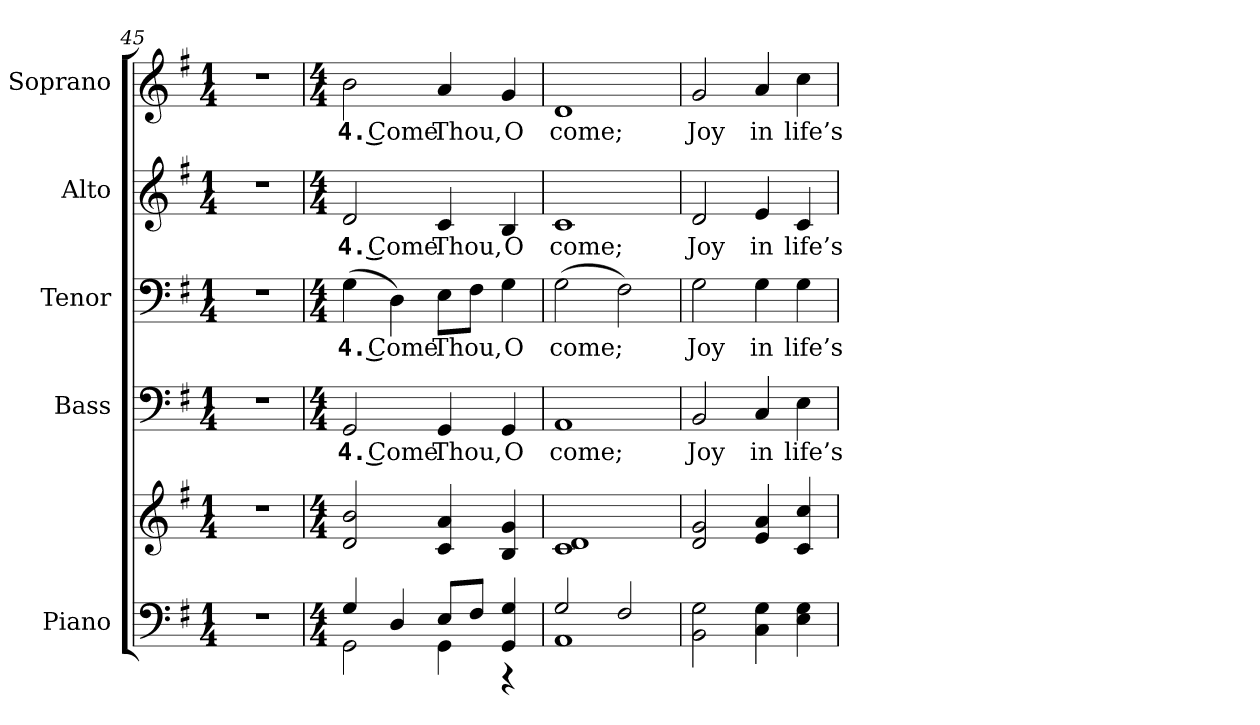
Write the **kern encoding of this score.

**kern	**kern	**kern	**text	**kern	**text	**kern	**text	**kern	**text
*part5	*part5	*part4	*part4	*part3	*part3	*part2	*part2	*part1	*part1
*staff6	*staff5	*staff4	*staff4	*staff3	*staff3	*staff2	*staff2	*staff1	*staff1
*I"Piano	*	*I"Bass	*	*I"Tenor	*	*I"Alto	*	*I"Soprano	*
*I'Pno.	*	*I'B.	*	*I'T.	*	*I'A.	*	*I'S.	*
!!LO:PB:g=z
*clefF4	*clefG2	*clefF4	*	*clefF4	*	*clefG2	*	*clefG2	*
*k[f#]	*k[f#]	*k[f#]	*	*k[f#]	*	*k[f#]	*	*k[f#]	*
*G:	*G:	*G:	*	*G:	*	*G:	*	*G:	*
*M1/4	*M1/4	*M1/4	*	*M1/4	*	*M1/4	*	*M1/4	*
=45	=45	=45	=45	=45	=45	=45	=45	=45	=45
!LO:N:vis=1	!LO:N:vis=1	!LO:N:vis=1	!	!LO:N:vis=1	!	!LO:N:vis=1	!	!LO:N:vis=1	!
4r	4r	4r	.	4r	.	4r	.	4r	.
=46	=46	=46	=46	=46	=46	=46	=46	=46	=46
*M4/4	*M4/4	*M4/4	*	*M4/4	*	*M4/4	*	*M4/4	*
*^	*	*	*	*	*	*	*	*	*
!	!	!	!	!LO:LY:b:color=#000000	!	!	!	!	!	!
!	!	!	!	!	!	!LO:LY:b:color=#000000	!	!	!	!
!	!	!	!	!	!	!	!	!LO:LY:b:color=#000000	!	!
!	!	!	!	!	!	!	!	!	!	!LO:LY:b:color=#000000
4Gi/	2GGi\	2di/ 2bi	2GGi/	4. Come	(4Gi\	4. Come	2di/	4. Come	2bi\	4. Come
4Di/	.	.	.	.	4Di\)	.	.	.	.	.
!	!	!	!	!LO:LY:b:color=#000000	!	!	!	!	!	!
!	!	!	!	!	!	!LO:LY:b:color=#000000	!	!	!	!
!	!	!	!	!	!	!	!	!LO:LY:b:color=#000000	!	!
!	!	!	!	!	!	!	!	!	!	!LO:LY:b:color=#000000
8Ei/L	4GGi\	4ci/ 4ai	4GGi/	Thou,	8Ei\L	Thou,	4ci/	Thou,	4ai/	Thou,
8F#i/J	.	.	.	.	8F#i\J	.	.	.	.	.
!	!	!	!	!LO:LY:b:color=#000000	!	!	!	!	!	!
!	!	!	!	!	!	!LO:LY:b:color=#000000	!	!	!	!
!	!	!	!	!	!	!	!	!LO:LY:b:color=#000000	!	!
!	!	!	!	!	!	!	!	!	!	!LO:LY:b:color=#000000
4GGi/ 4Gi	4r	4Bi/ 4gi	4GGi/	O	4Gi\	O	4Bi/	O	4gi/	O
=47	=47	=47	=47	=47	=47	=47	=47	=47	=47	=47
!	!	!	!	!LO:LY:b:color=#000000	!	!	!	!	!	!
!	!	!	!	!	!	!LO:LY:b:color=#000000	!	!	!	!
!	!	!	!	!	!	!	!	!LO:LY:b:color=#000000	!	!
!	!	!	!	!	!	!	!	!	!	!LO:LY:b:color=#000000
2Gi/	1AAi	1ci 1di	1AAi	come;	(2Gi\	come;	1ci	come;	1di	come;
2F#i/	.	.	.	.	2F#i\)	.	.	.	.	.
*v	*v	*	*	*	*	*	*	*	*	*
!!LO:PB:g=z
=48	=48	=48	=48	=48	=48	=48	=48	=48	=48
!	!	!	!LO:LY:b:color=#000000	!	!	!	!	!	!
!	!	!	!	!	!LO:LY:b:color=#000000	!	!	!	!
!	!	!	!	!	!	!	!LO:LY:b:color=#000000	!	!
!	!	!	!	!	!	!	!	!	!LO:LY:b:color=#000000
2BBi\ 2Gi	2di/ 2gi	2BBi/	Joy	2Gi\	Joy	2di/	Joy	2gi/	Joy
!	!	!	!LO:LY:b:color=#000000	!	!	!	!	!	!
!	!	!	!	!	!LO:LY:b:color=#000000	!	!	!	!
!	!	!	!	!	!	!	!LO:LY:b:color=#000000	!	!
!	!	!	!	!	!	!	!	!	!LO:LY:b:color=#000000
4Ci\ 4Gi	4ei/ 4ai	4Ci/	in	4Gi\	in	4ei/	in	4ai/	in
!	!	!	!LO:LY:b:color=#000000	!	!	!	!	!	!
!	!	!	!	!	!LO:LY:b:color=#000000	!	!	!	!
!	!	!	!	!	!	!	!LO:LY:b:color=#000000	!	!
!	!	!	!	!	!	!	!	!	!LO:LY:b:color=#000000
4Ei\ 4Gi	4ci/ 4cci	4Ei\	life’s	4Gi\	life’s	4ci/	life’s	4cci\	life’s
=	=	=	=	=	=	=	=	=	=
*-	*-	*-	*-	*-	*-	*-	*-	*-	*-
